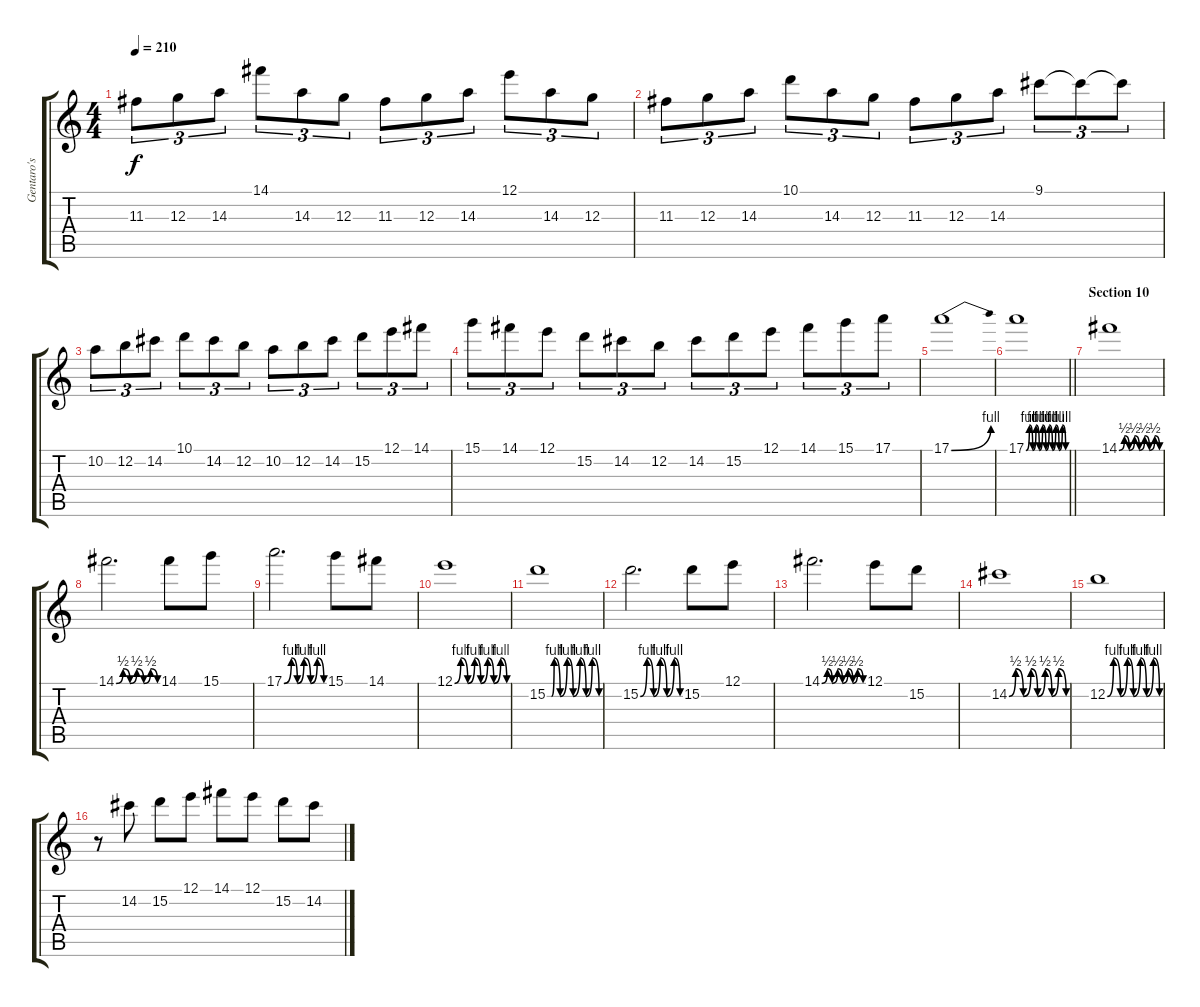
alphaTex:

\track ("Gentaro's Solo" "Gentaro's ") {instrument overdrivenguitar}
\staff {score tabs}
\tuning (E4 B3 G3 D3 A2 E2) {hide}
\ts (4 4)
\tempo 210
\clef g2
\ks c
11.3.8{tu (3 2) dy f} 12.3.8{tu (3 2)} 14.3.8{tu (3 2)} 14.1.8{tu (3 2)} 14.3.8{tu (3 2)} 12.3.8{tu (3 2)} 11.3.8{tu (3 2)} 12.3.8{tu (3 2)} 14.3.8{tu (3 2)} 12.1.8{tu (3 2)} 14.3.8{tu (3 2)} 12.3.8{tu (3 2)} |
11.3.8{tu (3 2)} 12.3.8{tu (3 2)} 14.3.8{tu (3 2)} 10.1.8{tu (3 2)} 14.3.8{tu (3 2)} 12.3.8{tu (3 2)} 11.3.8{tu (3 2)} 12.3.8{tu (3 2)} 14.3.8{tu (3 2)} 9.1.8{tu (3 2)} 9.1{t}.8{tu (3 2)} 9.1{t}.8{tu (3 2)} |
10.2.8{tu (3 2)} 12.2.8{tu (3 2)} 14.2.8{tu (3 2)} 10.1.8{tu (3 2)} 14.2.8{tu (3 2)} 12.2.8{tu (3 2)} 10.2.8{tu (3 2)} 12.2.8{tu (3 2)} 14.2.8{tu (3 2)} 15.2.8{tu (3 2)} 12.1.8{tu (3 2)} 14.1.8{tu (3 2)} |
15.1.8{tu (3 2)} 14.1.8{tu (3 2)} 12.1.8{tu (3 2)} 15.2.8{tu (3 2)} 14.2.8{tu (3 2)} 12.2.8{tu (3 2)} 14.2.8{tu (3 2)} 15.2.8{tu (3 2)} 12.1.8{tu (3 2)} 14.1.8{tu (3 2)} 15.1.8{tu (3 2)} 17.1.8{tu (3 2)} |
17.1{be (bend 0 0 60 4)}.1 |
\barLineRight lightlight
17.1{be (custom 0 0 5 4 10 0 15 4 20 0 25 4 30 0 35 4 40 0 45 4 50 0 55 4 60 0)}.1 |
\section ("" "Section 10")
14.1{be (custom 0 0 8 2 15 0 23 2 30 0 38 2 45 0 53 2 60 0)}.1 |
14.1{be (custom 0 0 10 2 20 0 30 2 40 0 50 2 60 0)}.2{d} 14.1.8 15.1.8 |
17.1{be (custom 0 0 11 4 20 0 30 4 40 0 50 4 60 0)}.2{d} 15.1.8 14.1.8 |
12.1{be (custom 0 0 7 4 15 0 23 4 30 0 38 4 45 0 53 4 60 0)}.1 |
15.2{be (custom 0 0 5 0 8 4 15 0 23 4 30 0 38 4 45 0 52 4 60 0)}.1 |
15.2{be (custom 0 0 10 4 20 0 30 4 40 0 51 4 60 0)}.2{d} 15.2.8 12.1.8 |
14.1{be (custom 0 0 8 2 15 0 23 2 30 0 38 2 45 0 52 2 60 0)}.2{d} 12.1.8 15.2.8 |
14.2{be (custom 0 0 7 2 15 0 23 2 30 0 38 2 45 0 52 2 60 0)}.1 |
12.2{be (custom 0 0 7 4 15 0 23 4 30 0 38 4 45 0 53 4 60 0)}.1 |
r.8 14.2.8 15.2.8 12.1.8 14.1.8 12.1.8 15.2.8 14.2.8
